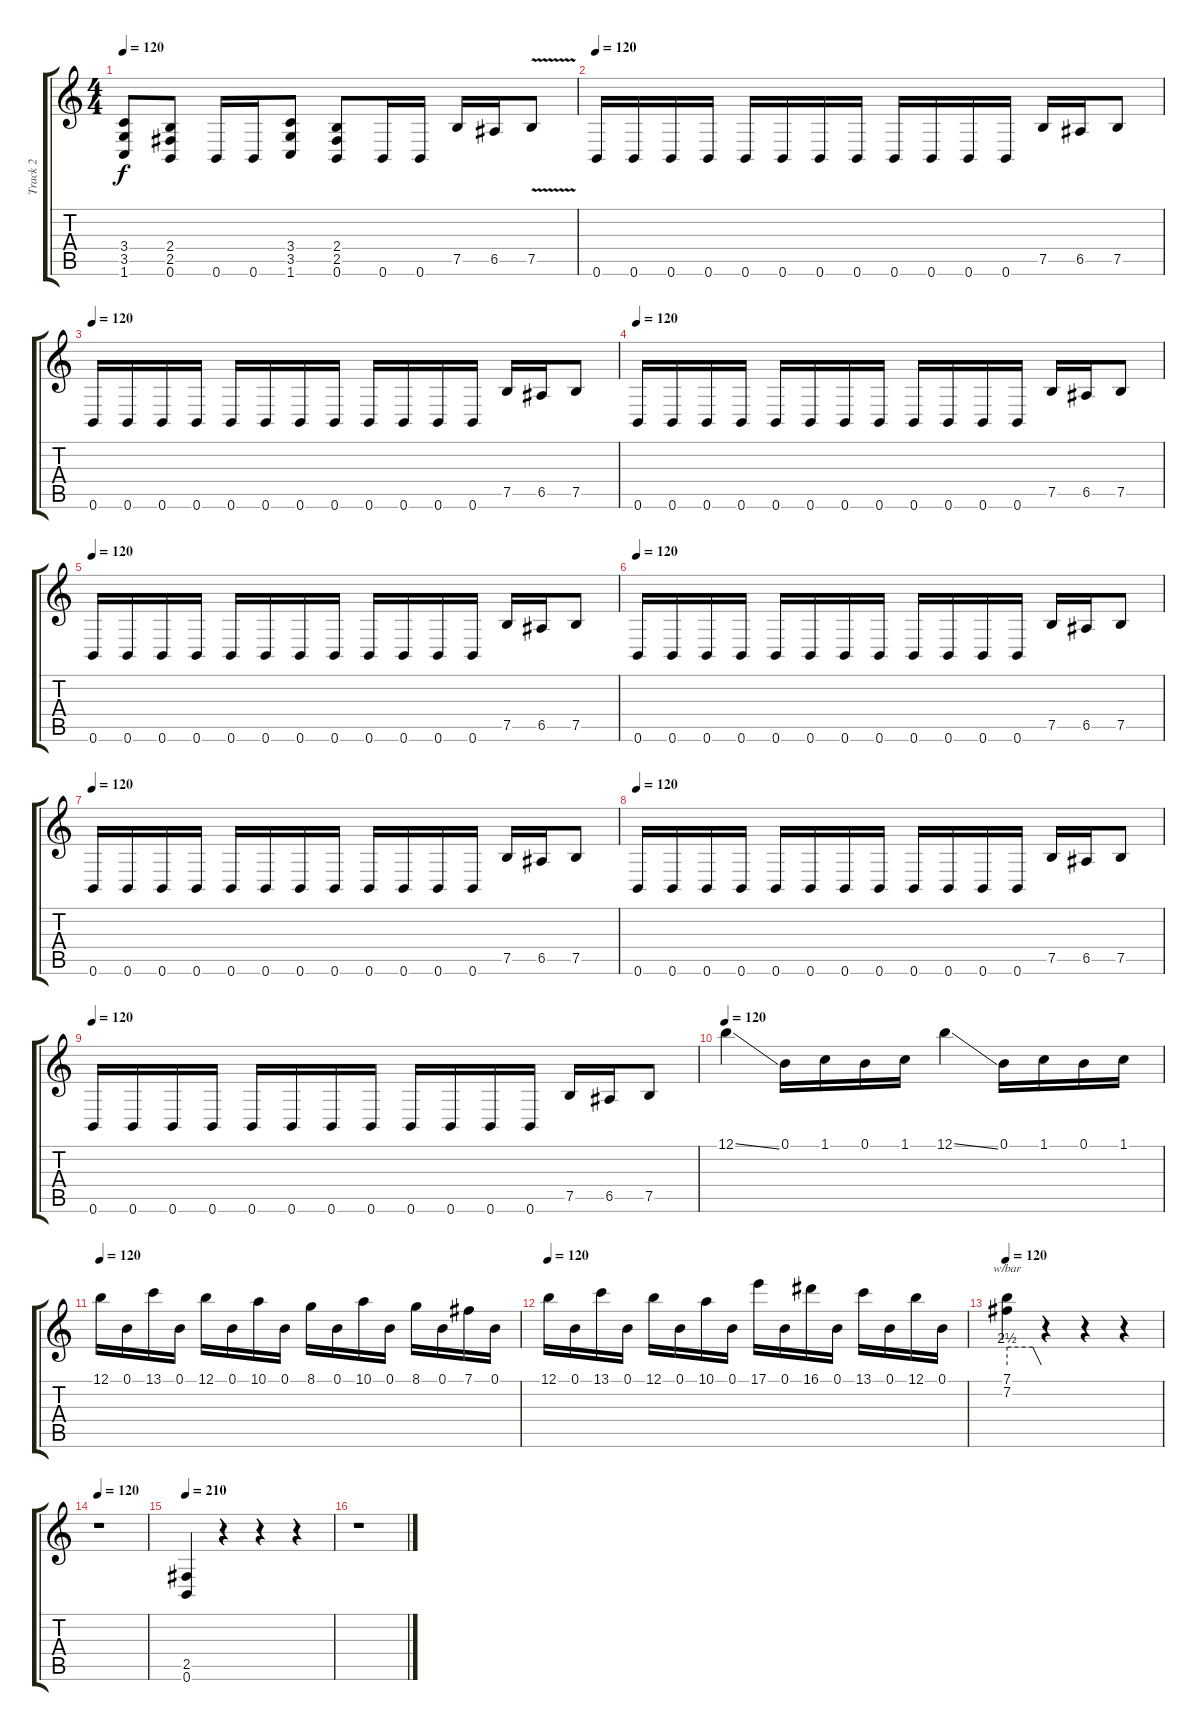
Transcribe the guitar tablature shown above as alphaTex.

\track ("Track 2" "Track 2") {instrument overdrivenguitar}
\staff {score tabs}
\tuning (B3 Gb3 D3 A2 E2 B1) {hide}
\ts (4 4)
\tempo 120
\clef g2
\ks c
(3.4 3.5 1.6).8{dy f} (2.4 2.5 0.6).8 0.6.16 0.6.16 (3.4 3.5 1.6).8 (2.4 2.5 0.6).8 0.6.16 0.6.16 7.5.16 6.5.16 7.5{v}.8 |
\tempo 120
0.6.16 0.6.16 0.6.16 0.6.16 0.6.16 0.6.16 0.6.16 0.6.16 0.6.16 0.6.16 0.6.16 0.6.16 7.5.16 6.5.16 7.5.8 |
\tempo 120
0.6.16 0.6.16 0.6.16 0.6.16 0.6.16 0.6.16 0.6.16 0.6.16 0.6.16 0.6.16 0.6.16 0.6.16 7.5.16 6.5.16 7.5.8 |
\tempo 120
0.6.16 0.6.16 0.6.16 0.6.16 0.6.16 0.6.16 0.6.16 0.6.16 0.6.16 0.6.16 0.6.16 0.6.16 7.5.16 6.5.16 7.5.8 |
\tempo 120
0.6.16 0.6.16 0.6.16 0.6.16 0.6.16 0.6.16 0.6.16 0.6.16 0.6.16 0.6.16 0.6.16 0.6.16 7.5.16 6.5.16 7.5.8 |
\tempo 120
0.6.16 0.6.16 0.6.16 0.6.16 0.6.16 0.6.16 0.6.16 0.6.16 0.6.16 0.6.16 0.6.16 0.6.16 7.5.16 6.5.16 7.5.8 |
\tempo 120
0.6.16 0.6.16 0.6.16 0.6.16 0.6.16 0.6.16 0.6.16 0.6.16 0.6.16 0.6.16 0.6.16 0.6.16 7.5.16 6.5.16 7.5.8 |
\tempo 120
0.6.16 0.6.16 0.6.16 0.6.16 0.6.16 0.6.16 0.6.16 0.6.16 0.6.16 0.6.16 0.6.16 0.6.16 7.5.16 6.5.16 7.5.8 |
\tempo 120
0.6.16 0.6.16 0.6.16 0.6.16 0.6.16 0.6.16 0.6.16 0.6.16 0.6.16 0.6.16 0.6.16 0.6.16 7.5.16 6.5.16 7.5.8 |
\tempo 120
12.1{ss}.4 0.1.16 1.1.16 0.1.16 1.1.16 12.1{ss}.4 0.1.16 1.1.16 0.1.16 1.1.16 |
\tempo 120
12.1.16 0.1.16 13.1.16 0.1.16 12.1.16 0.1.16 10.1.16 0.1.16 8.1.16 0.1.16 10.1.16 0.1.16 8.1.16 0.1.16 7.1.16 0.1.16 |
\tempo 120
12.1.16 0.1.16 13.1.16 0.1.16 12.1.16 0.1.16 10.1.16 0.1.16 17.1.16 0.1.16 16.1.16 0.1.16 13.1.16 0.1.16 12.1.16 0.1.16 |
\tempo 120
(7.1 7.2).4{tbe (custom default 0 10 45 10 60 0)} r.4 r.4 r.4 |
\tempo 120
r.1 |
\tempo 210
(2.5 0.6).4 r.4 r.4 r.4 |
r.1
